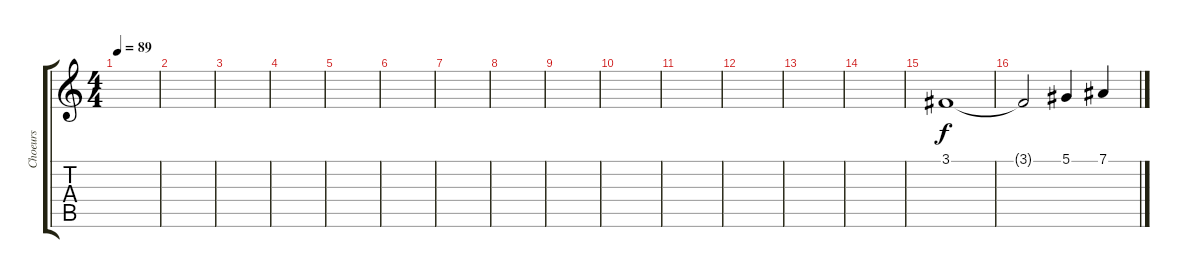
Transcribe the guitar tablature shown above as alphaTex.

\track ("Choeurs" "Choeurs") {instrument choiraahs}
\staff {score tabs}
\tuning (Eb4 Bb3 Gb3 Db3 Ab2 Eb2) {hide}
\ts (4 4)
\tempo 89
\clef g2
\ks c
|
|
|
|
|
|
|
|
|
|
|
|
|
|
3.1.1 |
3.1{t}.2 5.1.4 7.1.4
